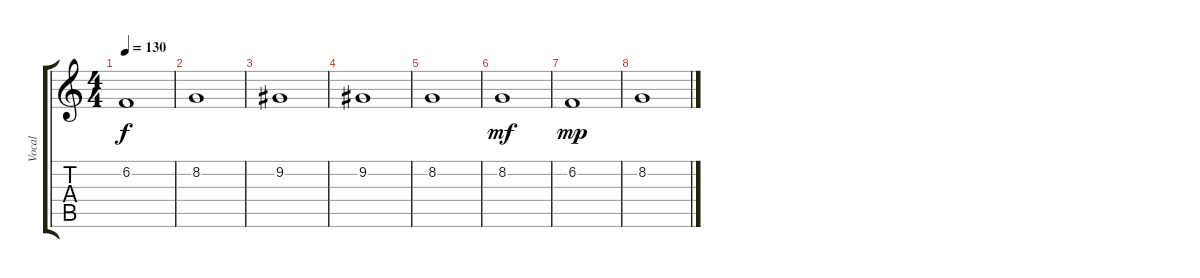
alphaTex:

\track ("Vocal" "Vocal") {instrument tangoaccordion}
\staff {score tabs}
\tuning (E4 B3 G3 D3 A2 E2) {hide}
\ts (4 4)
\tempo 130
\clef g2
\ks c
6.2.1{dy f} |
8.2.1 |
9.2.1 |
9.2.1 |
8.2.1 |
8.2.1{dy mf} |
6.2.1{dy mp} |
8.2.1{volume 0}
